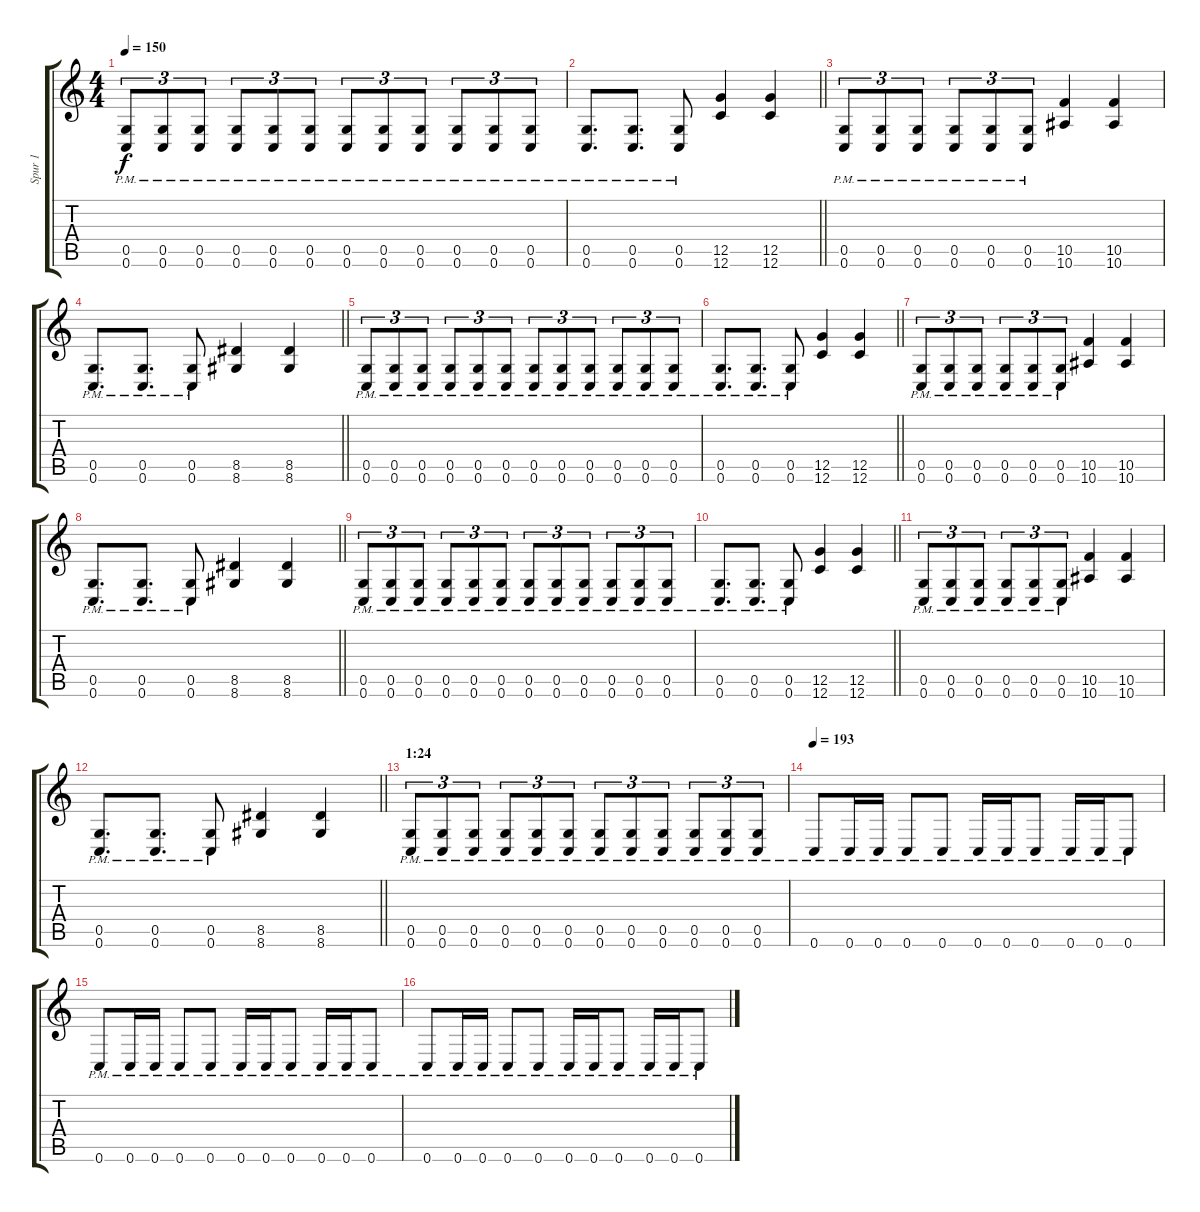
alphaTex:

\track ("Spur 1" "Spur 1") {instrument distortionguitar}
\staff {score tabs}
\tuning (D4 A3 F3 C3 G2 C2) {hide}
\ts (4 4)
\tempo 150
\clef g2
\ks c
(0.5{pm} 0.6{pm}).8{tu (3 2) dy f} (0.5{pm} 0.6{pm}).8{tu (3 2)} (0.5{pm} 0.6{pm}).8{tu (3 2)} (0.5{pm} 0.6{pm}).8{tu (3 2)} (0.5{pm} 0.6{pm}).8{tu (3 2)} (0.5{pm} 0.6{pm}).8{tu (3 2)} (0.5{pm} 0.6{pm}).8{tu (3 2)} (0.5{pm} 0.6{pm}).8{tu (3 2)} (0.5{pm} 0.6{pm}).8{tu (3 2)} (0.5{pm} 0.6{pm}).8{tu (3 2)} (0.5{pm} 0.6{pm}).8{tu (3 2)} (0.5{pm} 0.6{pm}).8{tu (3 2)} |
\barLineRight lightlight
(0.5{pm} 0.6{pm}).8{d} (0.5{pm} 0.6{pm}).8{d} (0.5{pm} 0.6{pm}).8 (12.5 12.6).4 (12.5 12.6).4 |
(0.5{pm} 0.6{pm}).8{tu (3 2)} (0.5{pm} 0.6{pm}).8{tu (3 2)} (0.5{pm} 0.6{pm}).8{tu (3 2)} (0.5{pm} 0.6{pm}).8{tu (3 2)} (0.5{pm} 0.6{pm}).8{tu (3 2)} (0.5{pm} 0.6{pm}).8{tu (3 2)} (10.5 10.6).4 (10.5 10.6).4 |
\barLineRight lightlight
(0.5{pm} 0.6{pm}).8{d} (0.5{pm} 0.6{pm}).8{d} (0.5{pm} 0.6{pm}).8 (8.5 8.6).4 (8.5 8.6).4 |
(0.5{pm} 0.6{pm}).8{tu (3 2)} (0.5{pm} 0.6{pm}).8{tu (3 2)} (0.5{pm} 0.6{pm}).8{tu (3 2)} (0.5{pm} 0.6{pm}).8{tu (3 2)} (0.5{pm} 0.6{pm}).8{tu (3 2)} (0.5{pm} 0.6{pm}).8{tu (3 2)} (0.5{pm} 0.6{pm}).8{tu (3 2)} (0.5{pm} 0.6{pm}).8{tu (3 2)} (0.5{pm} 0.6{pm}).8{tu (3 2)} (0.5{pm} 0.6{pm}).8{tu (3 2)} (0.5{pm} 0.6{pm}).8{tu (3 2)} (0.5{pm} 0.6{pm}).8{tu (3 2)} |
\barLineRight lightlight
(0.5{pm} 0.6{pm}).8{d} (0.5{pm} 0.6{pm}).8{d} (0.5{pm} 0.6{pm}).8 (12.5 12.6).4 (12.5 12.6).4 |
(0.5{pm} 0.6{pm}).8{tu (3 2)} (0.5{pm} 0.6{pm}).8{tu (3 2)} (0.5{pm} 0.6{pm}).8{tu (3 2)} (0.5{pm} 0.6{pm}).8{tu (3 2)} (0.5{pm} 0.6{pm}).8{tu (3 2)} (0.5{pm} 0.6{pm}).8{tu (3 2)} (10.5 10.6).4 (10.5 10.6).4 |
\barLineRight lightlight
(0.5{pm} 0.6{pm}).8{d} (0.5{pm} 0.6{pm}).8{d} (0.5{pm} 0.6{pm}).8 (8.5 8.6).4 (8.5 8.6).4 |
(0.5{pm} 0.6{pm}).8{tu (3 2)} (0.5{pm} 0.6{pm}).8{tu (3 2)} (0.5{pm} 0.6{pm}).8{tu (3 2)} (0.5{pm} 0.6{pm}).8{tu (3 2)} (0.5{pm} 0.6{pm}).8{tu (3 2)} (0.5{pm} 0.6{pm}).8{tu (3 2)} (0.5{pm} 0.6{pm}).8{tu (3 2)} (0.5{pm} 0.6{pm}).8{tu (3 2)} (0.5{pm} 0.6{pm}).8{tu (3 2)} (0.5{pm} 0.6{pm}).8{tu (3 2)} (0.5{pm} 0.6{pm}).8{tu (3 2)} (0.5{pm} 0.6{pm}).8{tu (3 2)} |
\barLineRight lightlight
(0.5{pm} 0.6{pm}).8{d} (0.5{pm} 0.6{pm}).8{d} (0.5{pm} 0.6{pm}).8 (12.5 12.6).4 (12.5 12.6).4 |
(0.5{pm} 0.6{pm}).8{tu (3 2)} (0.5{pm} 0.6{pm}).8{tu (3 2)} (0.5{pm} 0.6{pm}).8{tu (3 2)} (0.5{pm} 0.6{pm}).8{tu (3 2)} (0.5{pm} 0.6{pm}).8{tu (3 2)} (0.5{pm} 0.6{pm}).8{tu (3 2)} (10.5 10.6).4 (10.5 10.6).4 |
\barLineRight lightlight
(0.5{pm} 0.6{pm}).8{d} (0.5{pm} 0.6{pm}).8{d} (0.5{pm} 0.6{pm}).8 (8.5 8.6).4 (8.5 8.6).4 |
\section ("" "1:24")
(0.5{pm} 0.6{pm}).8{tu (3 2)} (0.5{pm} 0.6{pm}).8{tu (3 2)} (0.5{pm} 0.6{pm}).8{tu (3 2)} (0.5{pm} 0.6{pm}).8{tu (3 2)} (0.5{pm} 0.6{pm}).8{tu (3 2)} (0.5{pm} 0.6{pm}).8{tu (3 2)} (0.5{pm} 0.6{pm}).8{tu (3 2)} (0.5{pm} 0.6{pm}).8{tu (3 2)} (0.5{pm} 0.6{pm}).8{tu (3 2)} (0.5{pm} 0.6{pm}).8{tu (3 2)} (0.5{pm} 0.6{pm}).8{tu (3 2)} (0.5{pm} 0.6{pm}).8{tu (3 2)} |
\tempo 193
0.6{pm}.8 0.6{pm}.16 0.6{pm}.16 0.6{pm}.8 0.6{pm}.8 0.6{pm}.16 0.6{pm}.16 0.6{pm}.8 0.6{pm}.16 0.6{pm}.16 0.6{pm}.8 |
0.6{pm}.8 0.6{pm}.16 0.6{pm}.16 0.6{pm}.8 0.6{pm}.8 0.6{pm}.16 0.6{pm}.16 0.6{pm}.8 0.6{pm}.16 0.6{pm}.16 0.6{pm}.8 |
0.6{pm}.8 0.6{pm}.16 0.6{pm}.16 0.6{pm}.8 0.6{pm}.8 0.6{pm}.16 0.6{pm}.16 0.6{pm}.8 0.6{pm}.16 0.6{pm}.16 0.6{pm}.8
